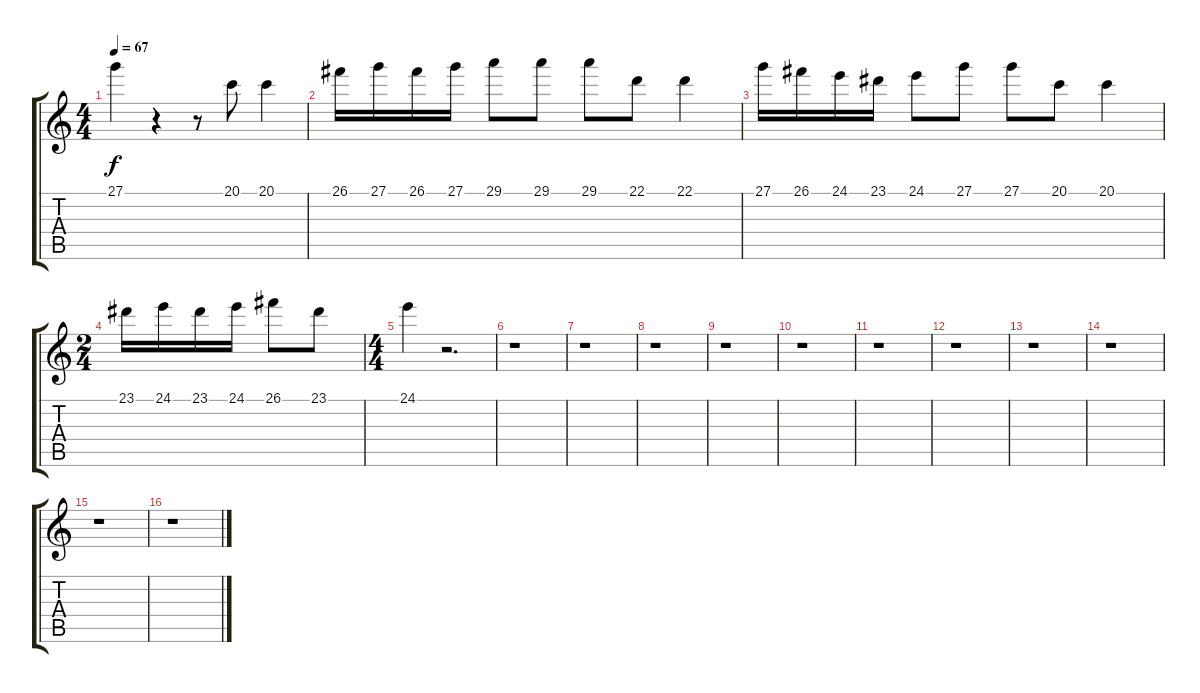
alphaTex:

\track "" {instrument fx3crystal}
\staff {score tabs}
\tuning (E4 B3 G3 D3 A2 E2) {hide}
\ts (4 4)
\tempo 67
\clef g2
\ks c
27.1.4{dy f} r.4 r.8 20.1.8 20.1.4 |
26.1.16 27.1.16 26.1.16 27.1.16 29.1.8 29.1.8 29.1.8 22.1.8 22.1.4 |
27.1.16 26.1.16 24.1.16 23.1.16 24.1.8 27.1.8 27.1.8 20.1.8 20.1.4 |
\ts (2 4)
23.1.16 24.1.16 23.1.16 24.1.16 26.1.8 23.1.8 |
\ts (4 4)
24.1.4 r.2{d} |
r.1 |
r.1 |
r.1 |
r.1 |
r.1 |
r.1 |
r.1 |
r.1 |
r.1 |
r.1 |
r.1
